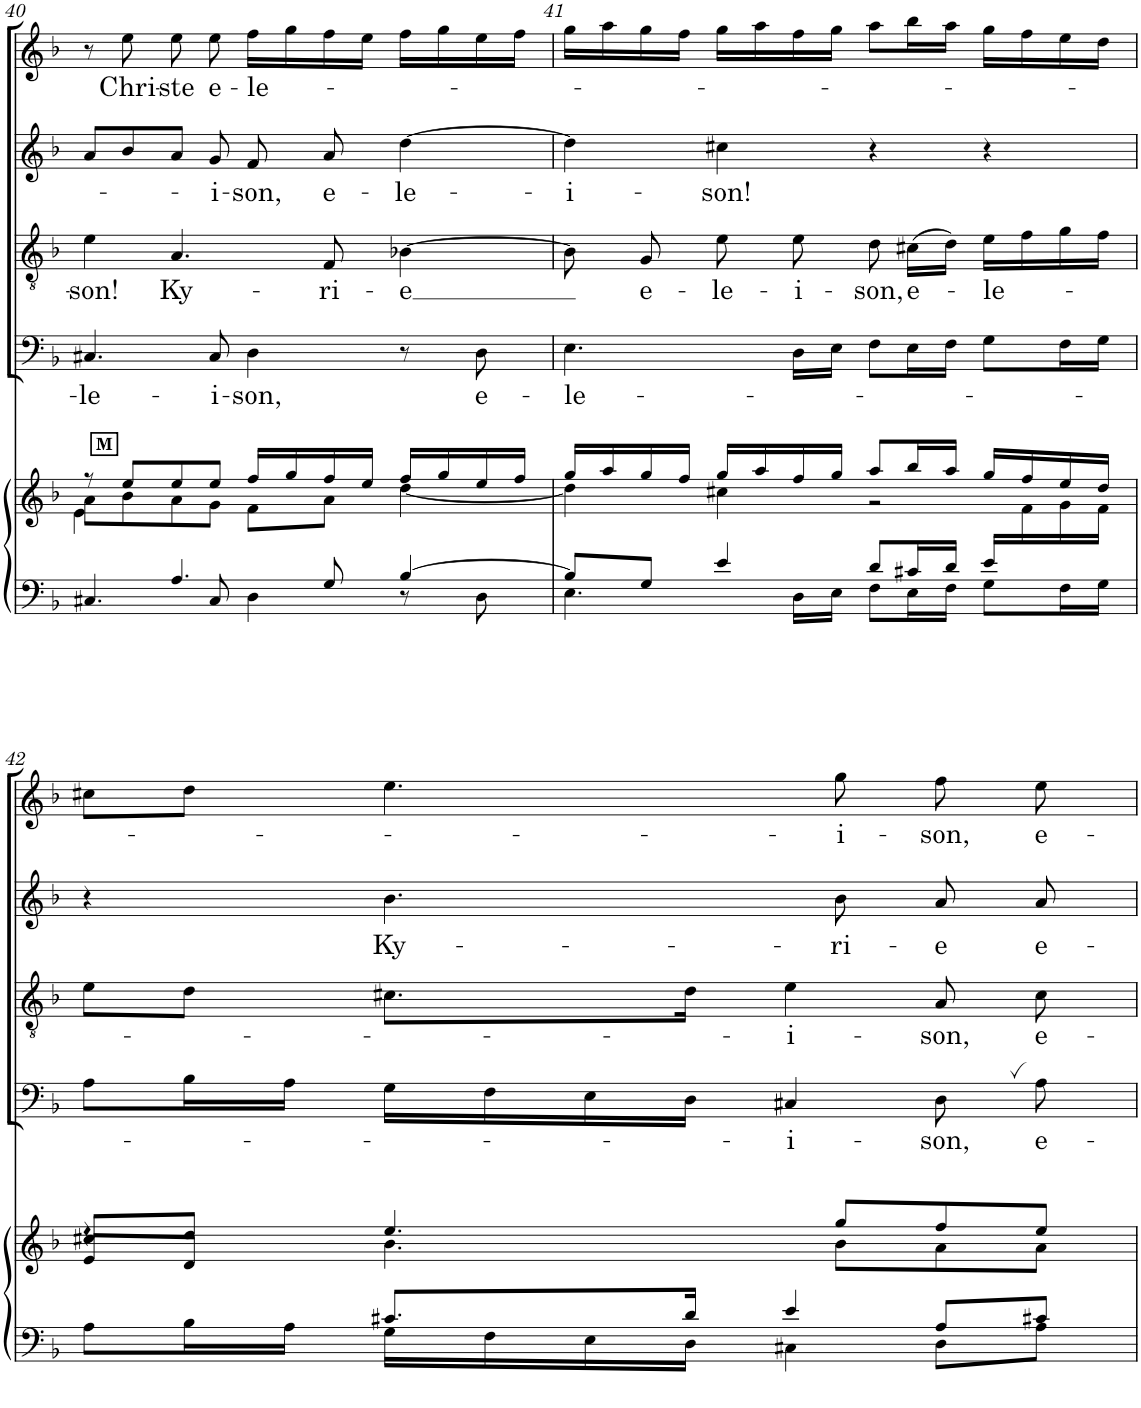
**kern	**kern	**kern	**text	**kern	**text	**kern	**text	**kern	**text
*part5	*part5	*part4	*part4	*part3	*part3	*part2	*part2	*part1	*part1
*staff6	*staff5	*staff4	*staff4	*staff3	*staff3	*staff2	*staff2	*staff1	*staff1
*I"Piano	*	*I"Bass	*	*I"Tenor	*	*I"Alto	*	*I"Soprano	*
*I'Pno	*	*	*	*	*	*	*	*	*
!!LO:PB:g=z
*clefF4	*clefG2	*clefF4	*	*clefGv2	*	*clefG2	*	*clefG2	*
*	*	*	*	*	*	*ITrd1c2	*	*	*
*k[b-]	*k[b-]	*k[b-]	*	*k[b-]	*	*k[b-]	*	*k[b-]	*
*M4/4	*M4/4	*M4/4	*	*M4/4	*	*M4/4	*	*M4/4	*
*met(c)	*met(c)	*met(c)	*	*met(c)	*	*met(c)	*	*met(c)	*
=40	=40	=40	=40	=40	=40	=40	=40	=40	=40
*^	*^	*	*	*	*	*	*	*	*
*	*	*	*^	*	*	*	*	*	*	*	*
!	!	!LO:TX:a:B:t=M	!	!	!	!	!	!	!	!	!	!
!	!	!	!	!	!	!LO:LY:b	!	!LO:LY:b	!	!	!	!
4ryy	4.C#X/	8r	8a\L	4e\	4.C#X!/	-le-	4e!\	-son!	8a!/L	.	8r	.
!	!	!	!	!	!	!	!	!	!	!	!	!LO:LY:b
.	.	8ee/L	8b-\	.	.	.	.	.	8b-!/	.	8ee!\	Chri-
!	!	!	!	!	!	!	!	!LO:LY:b	!	!	!	!LO:LY:b
4.A/	.	8ee/	8a\	2.ryy	.	.	4.A!/	Ky-	8a!/J	.	8ee!\	-ste
!	!	!	!	!	!	!LO:LY:b	!	!	!	!LO:LY:b	!	!LO:LY:b
.	8C#/	8ee/J	8g\J	.	8C#!/	-i-	.	.	8g!/	-i-	8ee!\	e-
!	!	!	!	!	!	!LO:LY:b	!	!	!	!LO:LY:b	!	!LO:LY:b
.	4D\	16ff/LL	8f\L	.	4D!\	-son,	.	.	8f!/	-son,	16ff!\LL	-le-
.	.	16gg/	.	.	.	.	.	.	.	.	16gg!\	.
!	!	!	!	!	!	!	!	!LO:LY:b	!	!LO:LY:b	!	!
8G/	.	16ff/	8a\J	.	.	.	8F!/	-ri-	8a!/	e-	16ff!\	.
.	.	16ee/JJ	.	.	.	.	.	.	.	.	16ee!\JJ	.
!	!	!	!	!	!	!	!	!LO:LY:b	!	!LO:LY:b	!	!
[4B-/	8r	16ff/LL	[4dd\	.	8r	.	[4B-X!\	-e	[4dd!\	-le-	16ff!\LL	.
.	.	16gg/	.	.	.	.	.	.	.	.	16gg!\	.
!	!	!	!	!	!	!LO:LY:b	!	!	!	!	!	!
.	8D\	16ee/	.	.	8D!\	e-	.	.	.	.	16ee!\	.
.	.	16ff/JJ	.	.	.	.	.	.	.	.	16ff!\JJ	.
=41	=41	=41	=41	=41	=41	=41	=41	=41	=41	=41	=41	=41
!	!	!	!	!	!	!LO:LY:b	!	!	!	!LO:LY:b	!	!
8B-/L]	4.E\	16gg/LL	4dd\]	16ryy	4.E!\	-le-	8B-!\]	.	4dd!\]	-i-	16gg!\LL	.
*	*	*	*v	*v	*	*	*	*	*	*	*	*
.	.	16aa/	.	.	.	.	.	.	.	16aa!\	.
!	!	!	!	!	!	!	!LO:LY:b	!	!	!	!
8G/J	.	16gg/	.	.	.	8G!/	e-	.	.	16gg!\	.
.	.	16ff/JJ	.	.	.	.	.	.	.	16ff!\JJ	.
!	!	!	!	!	!	!	!LO:LY:b	!	!LO:LY:b	!	!
4e/	.	16gg/LL	4cc#X\	.	.	8e!\	-le-	4cc#X!\	-son!	16gg!\LL	.
.	.	16aa/	.	.	.	.	.	.	.	16aa!\	.
!	!	!	!	!	!	!	!LO:LY:b	!	!	!	!
.	16D\LL	16ff/	.	16D!\LL	.	8e!\	-i-	.	.	16ff!\	.
.	16E\JJ	16gg/JJ	.	16E!\JJ	.	.	.	.	.	16gg!\JJ	.
!	!	!	!	!	!	!	!LO:LY:b	!	!	!	!
8d/L	8F\L	8aa/L	2r	8F!\L	.	8d!\	-son,	4r	.	8aa!\L	.
!	!	!	!	!	!	!	!LO:LY:b	!	!	!	!
16c#X/L	16E\L	16bb-/L	.	16E!\L	.	(16c#X!\LL	e-	.	.	16bb-!\L	.
16d/JJ	16F\JJ	16aa/JJ	.	16F!\JJ	.	16d!\JJ)	.	.	.	16aa!\JJ	.
!	!	!	!	!	!	!	!LO:LY:b	!	!	!	!
16e/LL	8G\L	16gg/LL	.	8G!\L	.	16e!\LL	-le-	4r	.	16gg!\LL	.
*	*	*	*^	*	*	*	*	*	*	*	*
8.ryy	.	16ff/	.	16f\	.	.	16f!\	.	.	.	16ff!\	.
.	16F\L	16ee/	.	16g\	16F!\L	.	16g!\	.	.	.	16ee!\	.
.	16G\JJ	16dd/JJ	.	16f\JJ	16G!\JJ	.	16f!\JJ	.	.	.	16dd!\JJ	.
!!LO:LB:g=z
=42	=42	=42	=42	=42	=42	=42	=42	=42	=42	=42	=42	=42
4ryy	8A\L	8cc#X/L	4r	8e/L	8A!\L	.	8e!\L	.	4r	.	8cc#X!\L	.
.	16B-\L	8dd/J	.	8d/J	16B-!\L	.	8d!\J	.	.	.	8dd!\J	.
.	16A\JJ	.	.	.	16A!\JJ	.	.	.	.	.	.	.
!	!	!	!	!	!	!	!	!	!	!LO:LY:b	!	!
8.c#X/L	16G\LL	4.ee/	4.b-\	2.ryy	16G!\LL	.	8.c#X!\L	.	4.b-!\	Ky-	4.ee!\	.
.	16F\	.	.	.	16F!\	.	.	.	.	.	.	.
.	16E\	.	.	.	16E!\	.	.	.	.	.	.	.
16d/Jk	16D\JJ	.	.	.	16D!\JJ	.	16d!\Jk	.	.	.	.	.
!	!	!	!	!	!	!LO:LY:b	!	!LO:LY:b	!	!	!	!
4e/	4C#X\	.	.	.	4C#X!/	-i-	4e!\	-i-	.	.	.	.
!	!	!	!	!	!	!	!	!	!	!LO:LY:b	!	!LO:LY:b
.	.	8gg/L	8b-\L	.	.	.	.	.	8b-!\	-ri-	8gg!\	-i-
!	!	!	!	!	!	!LO:LY:b	!	!LO:LY:b	!	!LO:LY:b	!	!LO:LY:b
8A/L	8D\L	8ff/	8a\	.	8D,!\	-son,	8A!/	-son,	8a!/	-e	8ff!\	-son,
!	!	!	!	!	!	!LO:LY:b	!	!LO:LY:b	!	!LO:LY:b	!	!LO:LY:b
8c#X/J	8A\J	8ee/J	8a\J	.	8A!\	e-	8c#!\	e-	8a!/	e-	8ee!\	e-
*v	*v	*	*	*	*	*	*	*	*	*	*	*
*	*v	*v	*v	*	*	*	*	*	*	*	*
=	=	=	=	=	=	=	=	=	=
*-	*-	*-	*-	*-	*-	*-	*-	*-	*-
